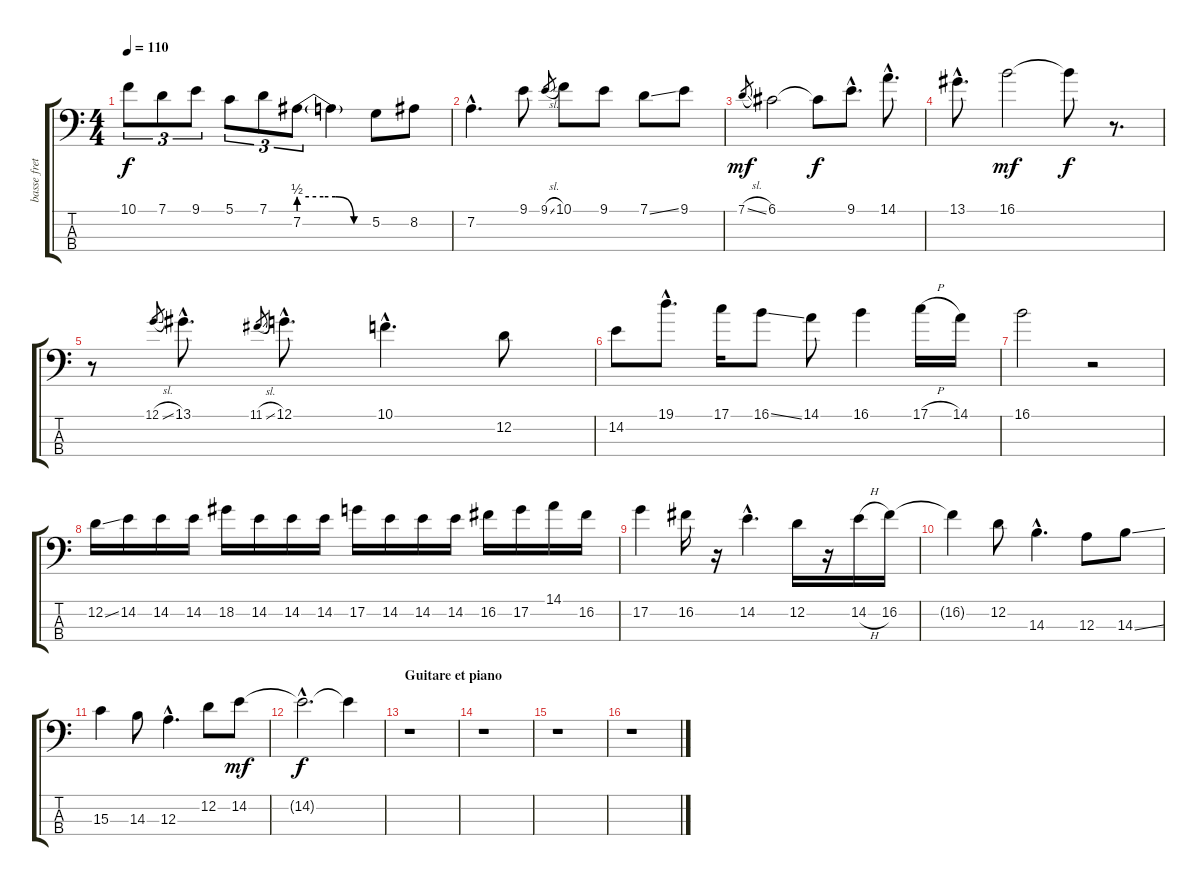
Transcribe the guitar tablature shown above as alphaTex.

\track ("basse fretless" "basse fret") {instrument fretlessbass}
\staff {score tabs}
\tuning (G2 D2 A1 E1) {hide}
\ts (4 4)
\tempo 110
\clef f4
\ks c
10.1{t}.8{tu (3 2) dy f} 7.1.8{tu (3 2)} 9.1.8{tu (3 2)} 5.1.8{tu (3 2)} 7.1.8{tu (3 2)} 7.2{be (custom 0 2 20 2 30 2 45 0 60 0)}.8{tu (3 2)} 7.2{t}.4 5.2.8 8.2.8 |
7.2{hac}.4{d} 9.1.8 9.1{sl}.8{gr} 10.1.8 9.1.8 7.1{ss}.8 9.1.8 |
7.1{sl}.8{gr dy mf} 6.1.2 6.1{t}.8{dy f} 9.1{hac}.8{d} 14.1{hac}.8{d} |
13.1{hac}.8{d} 16.1.2{dy mf} 16.1{t}.8{dy f} r.8{d} |
r.8 12.1{sl}.8{gr} 13.1{hac}.8{d} 11.1{sl}.8{gr} 12.1{hac}.8{d} 10.1{hac}.4{d} 12.2.8 |
14.2.8 19.1{hac}.8{d} 17.1.16 16.1{ss}.8 14.1.8 16.1.4 17.1{h}.16 14.1.16 |
16.1.2 r.2 |
12.2{ss}.16 14.2.16 14.2.16 14.2.16 18.2.16 14.2.16 14.2.16 14.2.16 17.2.16 14.2.16 14.2.16 14.2.16 16.2.16 17.2.16 14.1.16 16.2.16 |
17.2.4 16.2.16 r.16 14.2{hac}.4{d} 12.2.16 r.16 14.2{h}.16 16.2.16 |
16.2{t}.4 12.2.8 14.3{hac}.4{d} 12.3.8 14.3{ss}.8 |
15.3.4 14.3.8 12.3{hac}.4{d} 12.2.8 14.2.8{dy mf} |
14.2{hac t}.2{d dy f} 14.2{t}.4 |
\section ("" "Guitare et piano")
r.1 |
r.1 |
r.1 |
r.1
